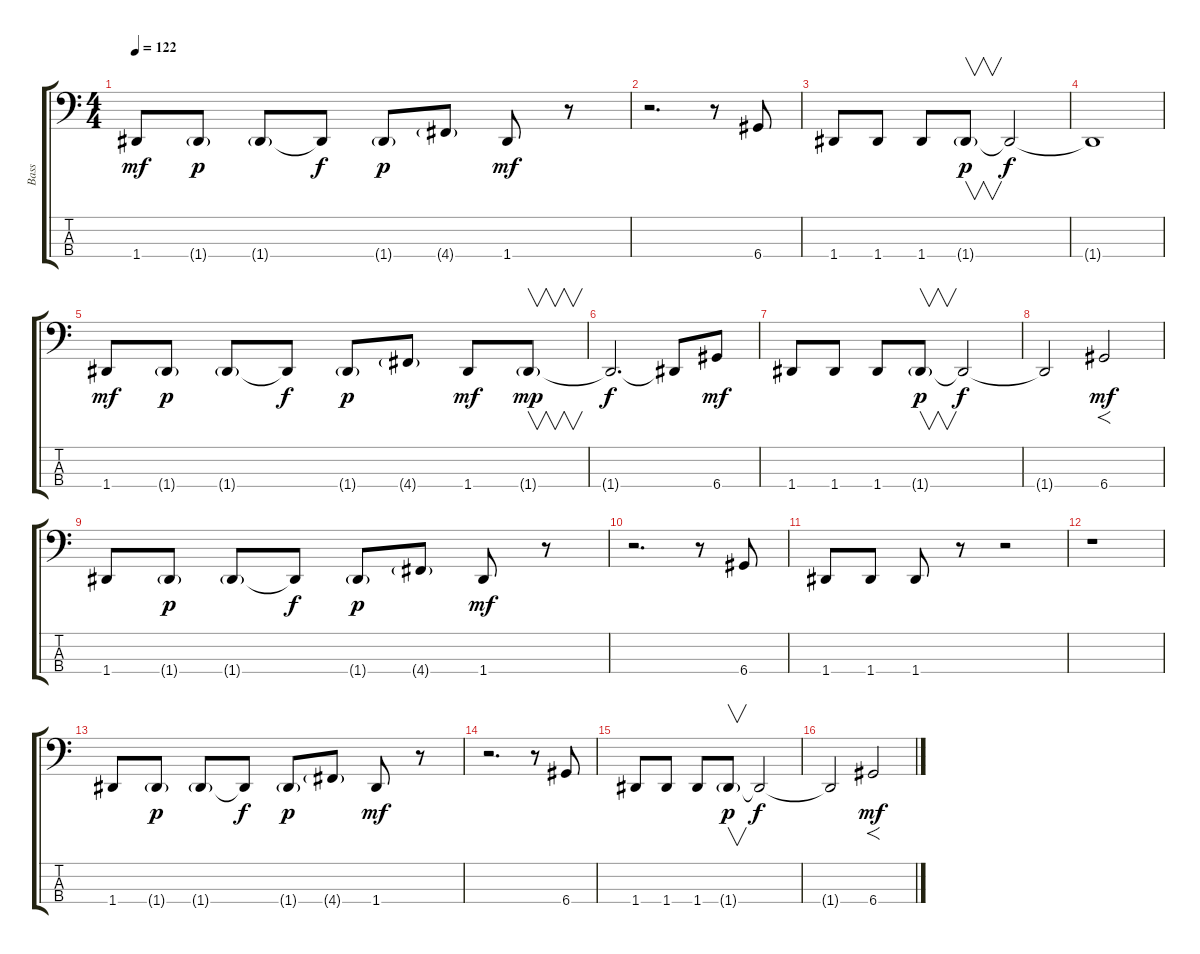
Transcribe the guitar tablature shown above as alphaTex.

\track ("Bass" "Bass") {instrument electricbasspick}
\staff {score tabs}
\tuning (G2 D2 A1 D1) {hide}
\ts (4 4)
\tempo 122
\clef f4
\ks c
1.4.8{dy mf} 1.4{g}.8{dy p} 1.4{g}.8 1.4{t}.8{dy f} 1.4{g}.8{dy p} 4.4{g}.8 1.4.8{dy mf} r.8 |
r.2{d} r.8 6.4.8 |
1.4.8 1.4.8 1.4.8 1.4{g}.8{v dy p} 1.4{t}.2{dy f} |
1.4{t}.1 |
1.4.8{dy mf} 1.4{g}.8{dy p} 1.4{g}.8 1.4{t}.8{dy f} 1.4{g}.8{dy p} 4.4{g}.8 1.4.8{dy mf} 1.4{g}.8{v dy mp} |
1.4{t}.2{d dy f} 1.4{t}.8 6.4.8{dy mf} |
1.4.8 1.4.8 1.4.8 1.4{g}.8{v dy p} 1.4{t}.2{dy f} |
1.4{t}.2 6.4.2{f dy mf} |
1.4.8 1.4{g}.8{dy p} 1.4{g}.8 1.4{t}.8{dy f} 1.4{g}.8{dy p} 4.4{g}.8 1.4.8{dy mf} r.8 |
r.2{d} r.8 6.4.8 |
1.4.8 1.4.8 1.4.8 r.8 r.2 |
r.1 |
1.4.8 1.4{g}.8{dy p} 1.4{g}.8 1.4{t}.8{dy f} 1.4{g}.8{dy p} 4.4{g}.8 1.4.8{dy mf} r.8 |
r.2{d} r.8 6.4.8 |
1.4.8 1.4.8 1.4.8 1.4{g}.8{v dy p} 1.4{t}.2{dy f} |
1.4{t}.2 6.4.2{f dy mf}
